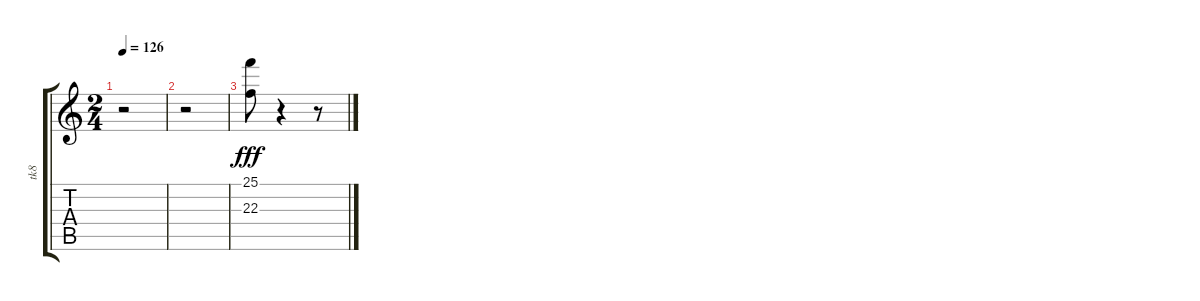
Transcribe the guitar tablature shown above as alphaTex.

\track ("tk8" "tk8") {instrument trumpet}
\staff {score tabs}
\tuning (E4 B3 G3 D3 A2 E2) {hide}
\ts (2 4)
\tempo 126
\clef g2
\ks c
r.2{dy fff} |
r.2 |
(25.1 22.3).8 r.4 r.8
